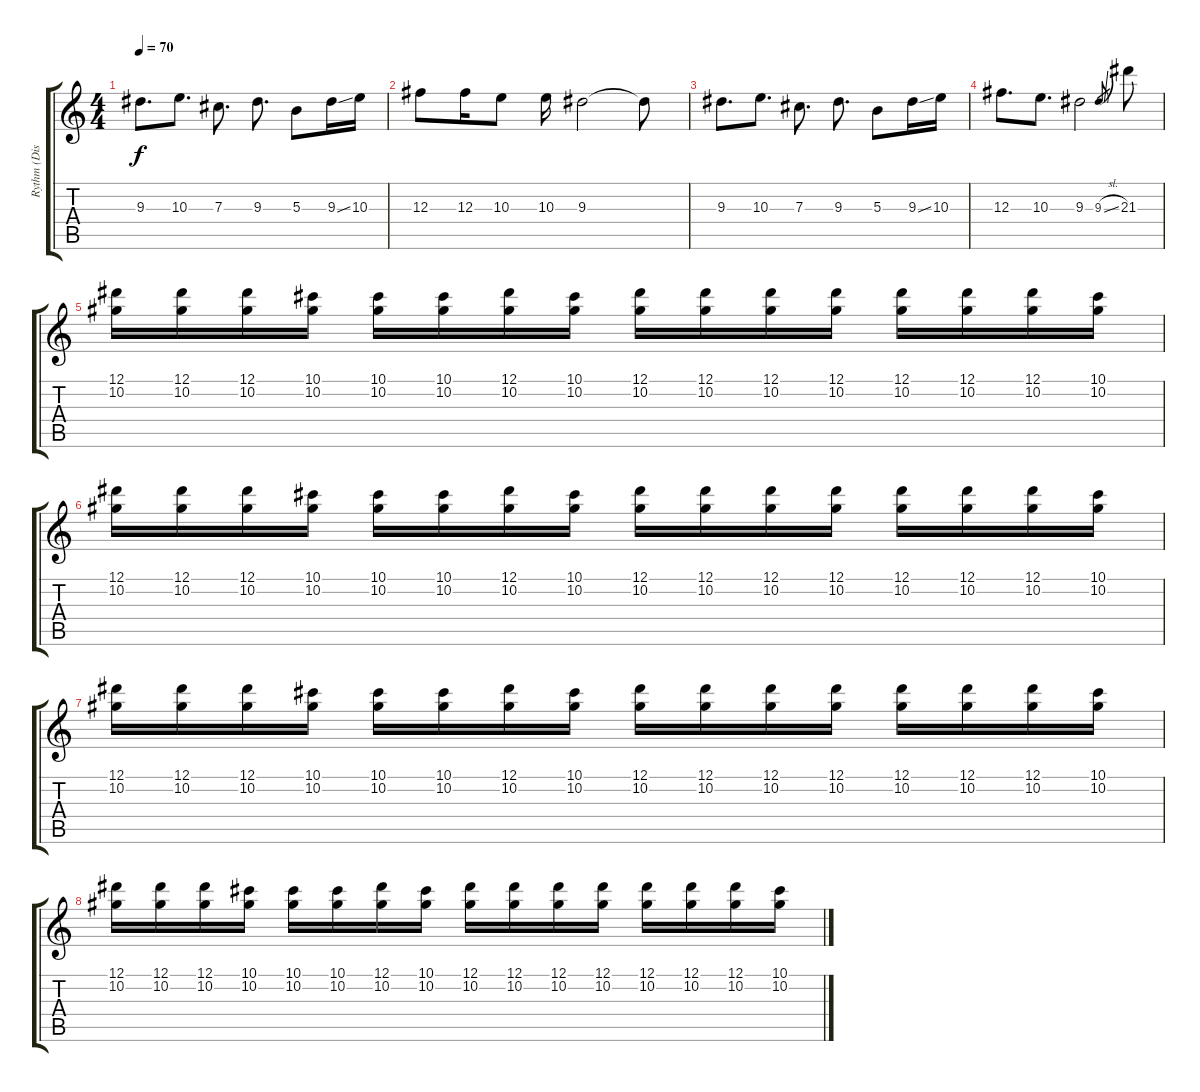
\track ("Rythm (Dist)" "Rythm (Dis") {instrument overdrivenguitar}
\staff {score tabs}
\tuning (Eb4 Bb3 Gb3 Db3 Ab2 Eb2) {hide}
\ts (4 4)
\tempo 70
\clef g2
\ks c
9.3.8{d dy f} 10.3.8{d} 7.3.8{d} 9.3.8{d} 5.3.8 9.3{ss}.16 10.3.16 |
12.3.8 12.3.16 10.3.8 10.3.16 9.3.2 9.3{t}.8 |
9.3.8{d} 10.3.8{d} 7.3.8{d} 9.3.8{d} 5.3.8 9.3{ss}.16 10.3.16 |
12.3.8{d} 10.3.8{d} 9.3.2 9.3{sl}.8{gr} 21.3.8 |
(12.1 10.2).16 (12.1 10.2).16 (12.1 10.2).16 (10.1 10.2).16 (10.1 10.2).16 (10.1 10.2).16 (12.1 10.2).16 (10.1 10.2).16 (12.1 10.2).16 (12.1 10.2).16 (12.1 10.2).16 (12.1 10.2).16 (12.1 10.2).16 (12.1 10.2).16 (12.1 10.2).16 (10.1 10.2).16 |
(12.1 10.2).16 (12.1 10.2).16 (12.1 10.2).16 (10.1 10.2).16 (10.1 10.2).16 (10.1 10.2).16 (12.1 10.2).16 (10.1 10.2).16 (12.1 10.2).16 (12.1 10.2).16 (12.1 10.2).16 (12.1 10.2).16 (12.1 10.2).16 (12.1 10.2).16 (12.1 10.2).16 (10.1 10.2).16 |
(12.1 10.2).16 (12.1 10.2).16 (12.1 10.2).16 (10.1 10.2).16 (10.1 10.2).16 (10.1 10.2).16 (12.1 10.2).16 (10.1 10.2).16 (12.1 10.2).16 (12.1 10.2).16 (12.1 10.2).16 (12.1 10.2).16 (12.1 10.2).16 (12.1 10.2).16 (12.1 10.2).16 (10.1 10.2).16 |
(12.1 10.2).16 (12.1 10.2).16 (12.1 10.2).16 (10.1 10.2).16 (10.1 10.2).16 (10.1 10.2).16 (12.1 10.2).16 (10.1 10.2).16 (12.1 10.2).16 (12.1 10.2).16 (12.1 10.2).16 (12.1 10.2).16 (12.1 10.2).16 (12.1 10.2).16 (12.1 10.2).16 (10.1 10.2).16
